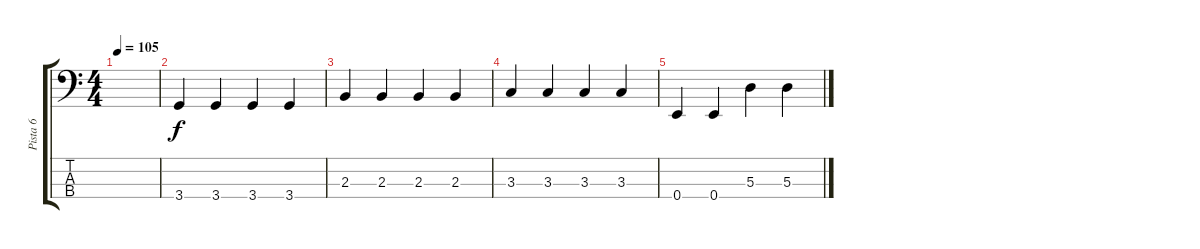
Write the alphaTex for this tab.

\track ("Pista 6" "Pista 6") {instrument acousticbass}
\staff {score tabs}
\tuning (G2 D2 A1 E1) {hide}
\ts (4 4)
\tempo 105
\clef f4
\ks c
|
3.4.4 3.4.4 3.4.4 3.4.4 |
2.3.4 2.3.4 2.3.4 2.3.4 |
3.3.4 3.3.4 3.3.4 3.3.4 |
0.4.4 0.4.4 5.3.4 5.3.4
